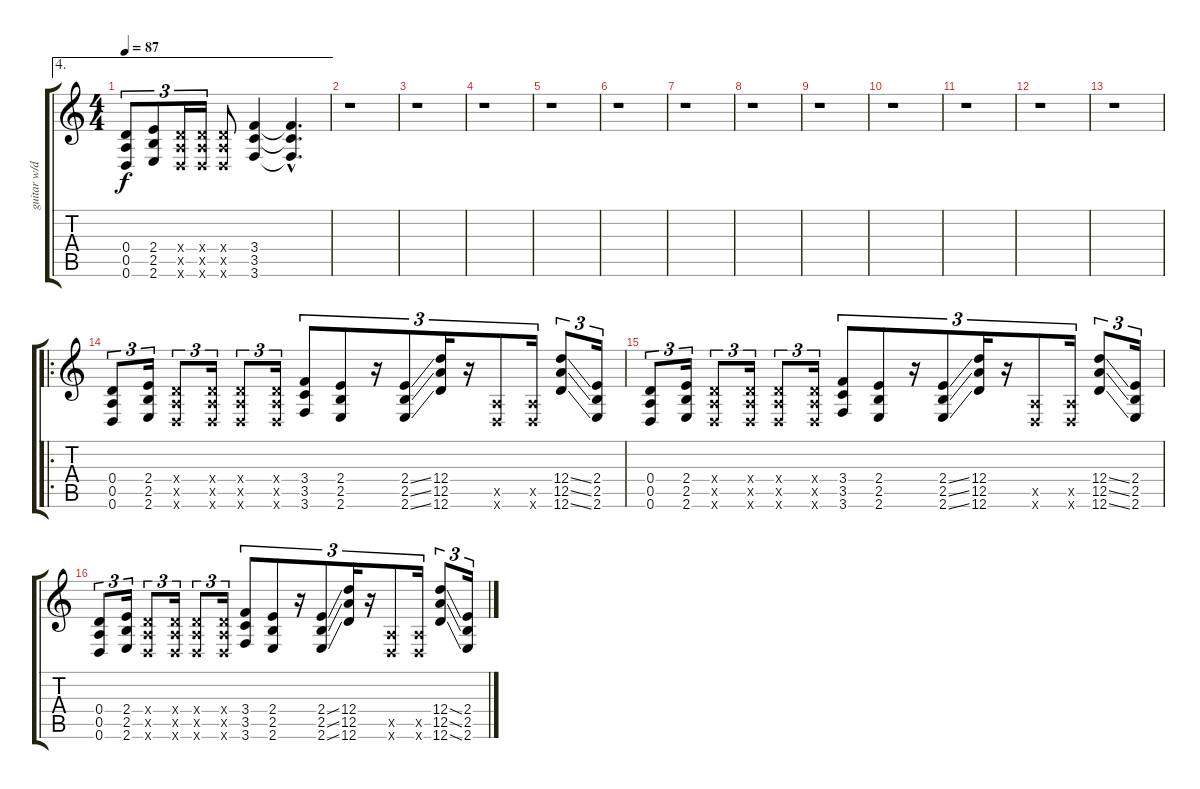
\track ("guitar w/dist" "guitar w/d") {instrument distortionguitar}
\staff {score tabs}
\tuning (E4 B3 G3 D3 A2 D2) {hide}
\ae 4
\ts (4 4)
\tempo 87
\clef g2
\ks c
(0.4 0.5 0.6).8{tu (3 2) dy f} (2.4 2.5 2.6).8{tu (3 2)} (0.4{x} 0.5{x} 0.6{x}).16{tu (3 2)} (0.4{x} 0.5{x} 0.6{x}).16{tu (3 2)} (0.4{x} 0.5{x} 0.6{x}).8 (3.4 3.5 3.6).4 (3.4{hac t} 3.5{hac t} 3.6{hac t}).4{d} |
r.1 |
r.1 |
r.1 |
r.1 |
r.1 |
r.1 |
r.1 |
r.1 |
r.1 |
r.1 |
r.1 |
r.1 |
\ro
(0.4 0.5 0.6).8{tu (3 2)} (2.4 2.5 2.6).16{tu (3 2)} (0.4{x} 0.5{x} 0.6{x}).8{tu (3 2)} (0.4{x} 0.5{x} 0.6{x}).16{tu (3 2)} (0.4{x} 0.5{x} 0.6{x}).8{tu (3 2)} (0.4{x} 0.5{x} 0.6{x}).16{tu (3 2)} (3.4 3.5 3.6).8{tu (3 2)} (2.4 2.5 2.6).8{tu (3 2)} r.16{tu (3 2)} (2.4{ss} 2.5{ss} 2.6{ss}).8{tu (3 2)} (12.4 12.5 12.6).16{tu (3 2)} r.16{tu (3 2)} (0.5{x} 0.6{x}).8{tu (3 2)} (0.5{x} 0.6{x}).16{tu (3 2)} (12.4{ss} 12.5{ss} 12.6{ss}).8{tu (3 2)} (2.4 2.5 2.6).16{tu (3 2)} |
(0.4 0.5 0.6).8{tu (3 2)} (2.4 2.5 2.6).16{tu (3 2)} (0.4{x} 0.5{x} 0.6{x}).8{tu (3 2)} (0.4{x} 0.5{x} 0.6{x}).16{tu (3 2)} (0.4{x} 0.5{x} 0.6{x}).8{tu (3 2)} (0.4{x} 0.5{x} 0.6{x}).16{tu (3 2)} (3.4 3.5 3.6).8{tu (3 2)} (2.4 2.5 2.6).8{tu (3 2)} r.16{tu (3 2)} (2.4{ss} 2.5{ss} 2.6{ss}).8{tu (3 2)} (12.4 12.5 12.6).16{tu (3 2)} r.16{tu (3 2)} (0.5{x} 0.6{x}).8{tu (3 2)} (0.5{x} 0.6{x}).16{tu (3 2)} (12.4{ss} 12.5{ss} 12.6{ss}).8{tu (3 2)} (2.4 2.5 2.6).16{tu (3 2)} |
(0.4 0.5 0.6).8{tu (3 2)} (2.4 2.5 2.6).16{tu (3 2)} (0.4{x} 0.5{x} 0.6{x}).8{tu (3 2)} (0.4{x} 0.5{x} 0.6{x}).16{tu (3 2)} (0.4{x} 0.5{x} 0.6{x}).8{tu (3 2)} (0.4{x} 0.5{x} 0.6{x}).16{tu (3 2)} (3.4 3.5 3.6).8{tu (3 2)} (2.4 2.5 2.6).8{tu (3 2)} r.16{tu (3 2)} (2.4{ss} 2.5{ss} 2.6{ss}).8{tu (3 2)} (12.4 12.5 12.6).16{tu (3 2)} r.16{tu (3 2)} (0.5{x} 0.6{x}).8{tu (3 2)} (0.5{x} 0.6{x}).16{tu (3 2)} (12.4{ss} 12.5{ss} 12.6{ss}).8{tu (3 2)} (2.4 2.5 2.6).16{tu (3 2)}
